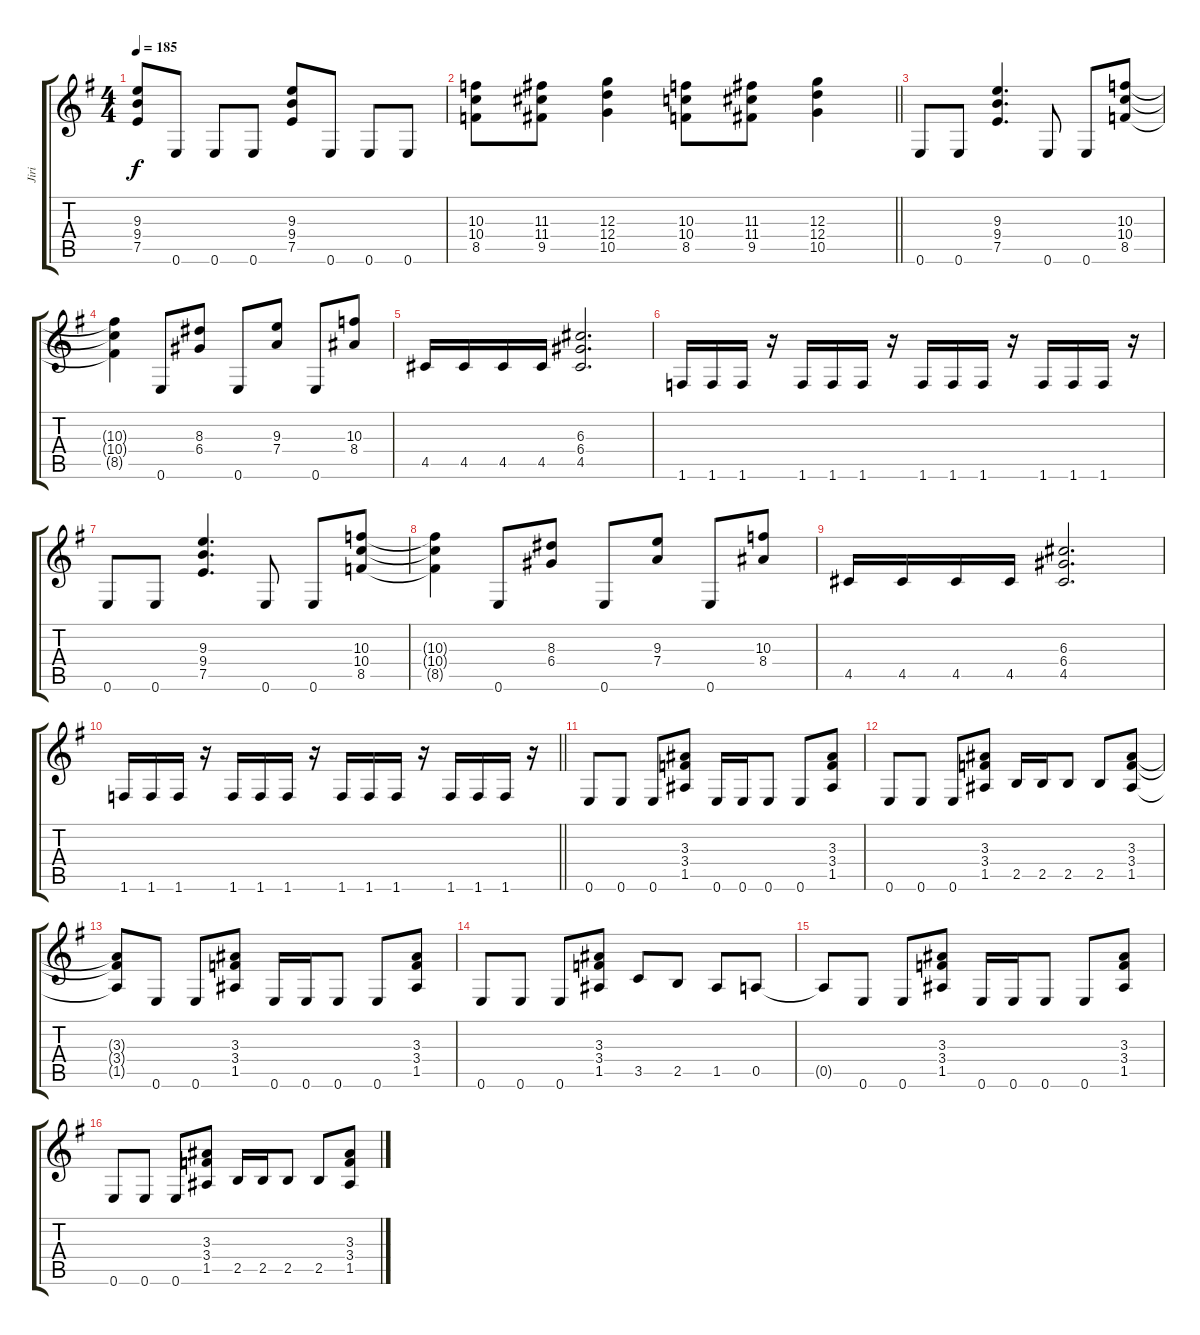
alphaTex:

\track ("Jiri" "Jiri") {instrument distortionguitar}
\staff {score tabs}
\tuning (E4 B3 G3 D3 A2 E2) {hide}
\ts (4 4)
\tempo 185
\clef g2
\ks g
(9.3 9.4 7.5).8{dy f} 0.6.8 0.6.8 0.6.8 (9.3 9.4 7.5).8 0.6.8 0.6.8 0.6.8 |
\barLineRight lightlight
(10.3 10.4 8.5).8 (11.3 11.4 9.5).8 (12.3 12.4 10.5).4 (10.3 10.4 8.5).8 (11.3 11.4 9.5).8 (12.3 12.4 10.5).4 |
0.6.8 0.6.8 (9.3 9.4 7.5).4{d} 0.6.8 0.6.8 (10.3 10.4 8.5).8 |
(10.3{t} 10.4{t} 8.5{t}).4 0.6.8 (8.3 6.4).8 0.6.8 (9.3 7.4).8 0.6.8 (10.3 8.4).8 |
4.5.16 4.5.16 4.5.16 4.5.16 (6.3 6.4 4.5).2{d} |
1.6.16 1.6.16 1.6.16 r.16 1.6.16 1.6.16 1.6.16 r.16 1.6.16 1.6.16 1.6.16 r.16 1.6.16 1.6.16 1.6.16 r.16 |
0.6.8 0.6.8 (9.3 9.4 7.5).4{d} 0.6.8 0.6.8 (10.3 10.4 8.5).8 |
(10.3{t} 10.4{t} 8.5{t}).4 0.6.8 (8.3 6.4).8 0.6.8 (9.3 7.4).8 0.6.8 (10.3 8.4).8 |
4.5.16 4.5.16 4.5.16 4.5.16 (6.3 6.4 4.5).2{d} |
\barLineRight lightlight
1.6.16 1.6.16 1.6.16 r.16 1.6.16 1.6.16 1.6.16 r.16 1.6.16 1.6.16 1.6.16 r.16 1.6.16 1.6.16 1.6.16 r.16 |
0.6.8 0.6.8 0.6.8 (3.3 3.4 1.5).8 0.6.16 0.6.16 0.6.8 0.6.8 (3.3 3.4 1.5).8 |
0.6.8 0.6.8 0.6.8 (3.3 3.4 1.5).8 2.5.16 2.5.16 2.5.8 2.5.8 (3.3 3.4 1.5).8 |
(3.3{t} 3.4{t} 1.5{t}).8 0.6.8 0.6.8 (3.3 3.4 1.5).8 0.6.16 0.6.16 0.6.8 0.6.8 (3.3 3.4 1.5).8 |
0.6.8 0.6.8 0.6.8 (3.3 3.4 1.5).8 3.5.8 2.5.8 1.5.8 0.5.8 |
0.5{t}.8 0.6.8 0.6.8 (3.3 3.4 1.5).8 0.6.16 0.6.16 0.6.8 0.6.8 (3.3 3.4 1.5).8 |
0.6.8 0.6.8 0.6.8 (3.3 3.4 1.5).8 2.5.16 2.5.16 2.5.8 2.5.8 (3.3 3.4 1.5).8
